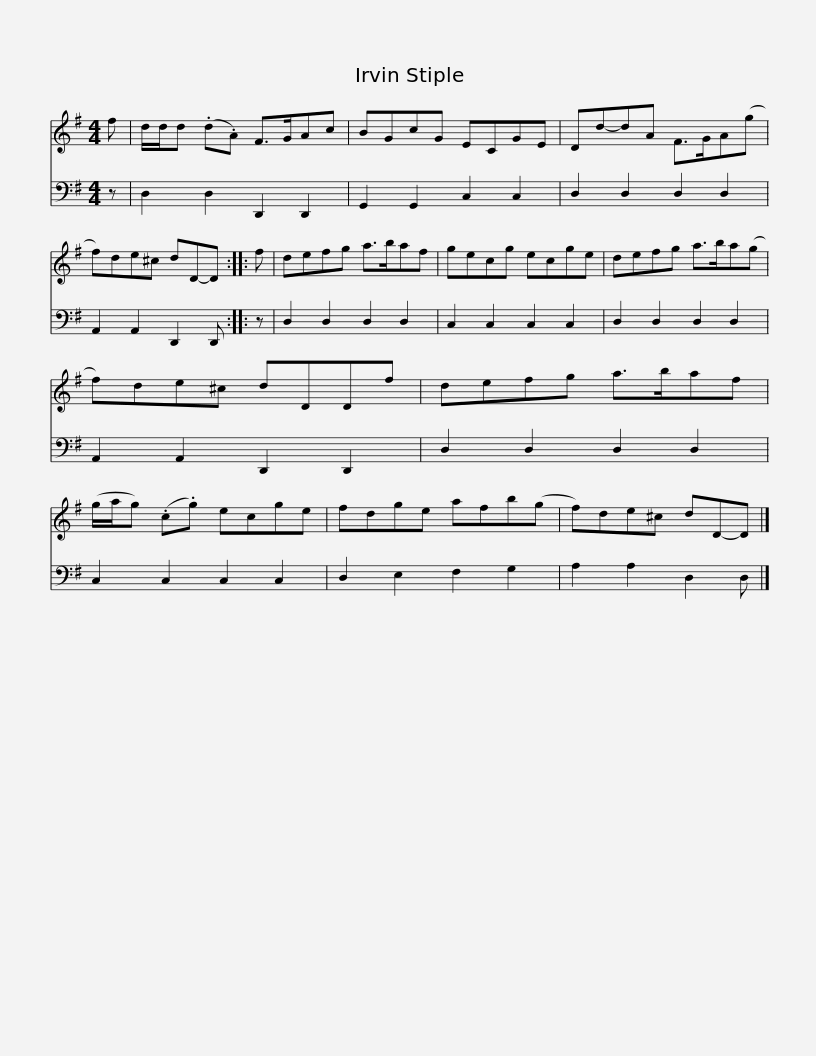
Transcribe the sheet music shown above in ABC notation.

X:1
%%score 1 2
L:1/8
M:4/4
I:linebreak $
K:G
V:1 treble
V:2 bass
V:1
 f | d/d/d (.d.A) F>GAc | BGcG ECGE | Dd-dA F>GA(g | f)de^c dD-D :: %5
 f |$ defg a>baf | gecg ecge | defg a>ba(g | f)de^c dDDf | %10
 defg a>baf |$ (g/a/g) (.c.g) ecge | fdge afb(g | f)de^c dD-D |] %14
V:2
 z | D,2 D,2 D,,2 D,,2 | G,,2 G,,2 C,2 C,2 | D,2 D,2 D,2 D,2 | A,,2 A,,2 D,,2 D,, :: %5
 z |$ D,2 D,2 D,2 D,2 | C,2 C,2 C,2 C,2 | D,2 D,2 D,2 D,2 | A,,2 A,,2 D,,2 D,,2 | %10
 D,2 D,2 D,2 D,2 |$ C,2 C,2 C,2 C,2 | D,2 E,2 F,2 G,2 | A,2 A,2 D,2 D, |] %14
